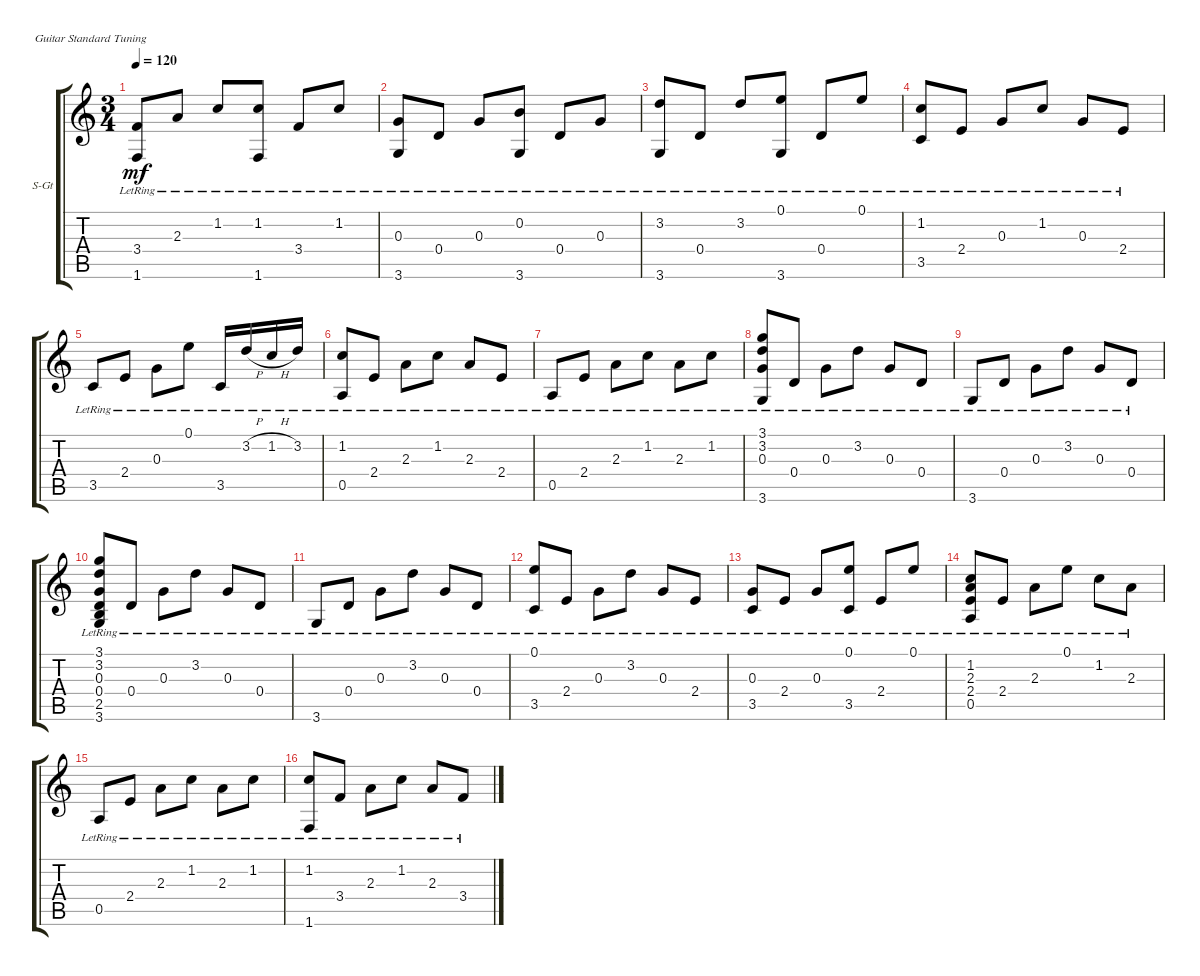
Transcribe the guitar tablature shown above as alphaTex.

\defaultSystemsLayout 4
\bracketExtendMode groupsimilarinstruments
\firstSystemTrackNameOrientation horizontal
\otherSystemsTrackNameOrientation horizontal
\track ("Steel Guitar" "S-Gt") {instrument acousticguitarsteel}
\staff {score tabs}
\tuning (E4 B3 G3 D3 A2 E2)
\ts (3 4)
\tempo 120
\clef g2
\ks c
(3.4{lr} 1.6{lr}).8{dy mf} 2.3{lr}.8 1.2{lr}.8 (1.6{lr} 1.2{lr}).8 3.4{lr}.8 1.2{lr}.8 |
(3.6{lr} 0.3{lr}).8 0.4{lr}.8 0.3{lr}.8 (3.6{lr} 0.2{lr}).8 0.4{lr}.8 0.3{lr}.8 |
(3.6{lr} 3.2{lr}).8 0.4{lr}.8 3.2{lr}.8 (3.6{lr} 0.1{lr}).8 0.4{lr}.8 0.1{lr}.8 |
(3.5{lr} 1.2{lr}).8 2.4{lr}.8 0.3{lr}.8 1.2{lr}.8 0.3{lr}.8 2.4{lr}.8 |
3.5{lr}.8 2.4{lr}.8 0.3{lr}.8 0.1{lr}.8 3.5{lr}.16 3.2{h lr}.16 1.2{h lr}.16 3.2{lr}.16 |
(0.5{lr} 1.2{lr}).8 2.4{lr}.8 2.3{lr}.8 1.2{lr}.8 2.3{lr}.8 2.4{lr}.8 |
0.5{lr}.8 2.4{lr}.8 2.3{lr}.8 1.2{lr}.8 2.3{lr}.8 1.2{lr}.8 |
(3.6{lr} 0.3{lr} 3.2{lr} 3.1{lr}).8 0.4{lr}.8 0.3{lr}.8 3.2{lr}.8 0.3{lr}.8 0.4{lr}.8 |
3.6{lr}.8 0.4{lr}.8 0.3{lr}.8 3.2{lr}.8 0.3{lr}.8 0.4{lr}.8 |
(3.6{lr} 2.5{lr} 0.4{lr} 0.3{lr} 3.2{lr} 3.1{lr}).8 0.4{lr}.8 0.3{lr}.8 3.2{lr}.8 0.3{lr}.8 0.4{lr}.8 |
3.6{lr}.8 0.4{lr}.8 0.3{lr}.8 3.2{lr}.8 0.3{lr}.8 0.4{lr}.8 |
(3.5{lr} 0.1{lr}).8 2.4{lr}.8 0.3{lr}.8 3.2{lr}.8 0.3{lr}.8 2.4{lr}.8 |
(3.5{lr} 0.3{lr}).8 2.4{lr}.8 0.3{lr}.8 (0.1{lr} 3.5{lr}).8 2.4{lr}.8 0.1{lr}.8 |
(0.5{lr} 2.4{lr} 2.3{lr} 1.2{lr}).8 2.4{lr}.8 2.3{lr}.8 0.1{lr}.8 1.2{lr}.8 2.3{lr}.8 |
0.5{lr}.8 2.4{lr}.8 2.3{lr}.8 1.2{lr}.8 2.3{lr}.8 1.2{lr}.8 |
(1.6{lr} 1.2{lr}).8 3.4{lr}.8 2.3{lr}.8 1.2{lr}.8 2.3{lr}.8 3.4{lr}.8
